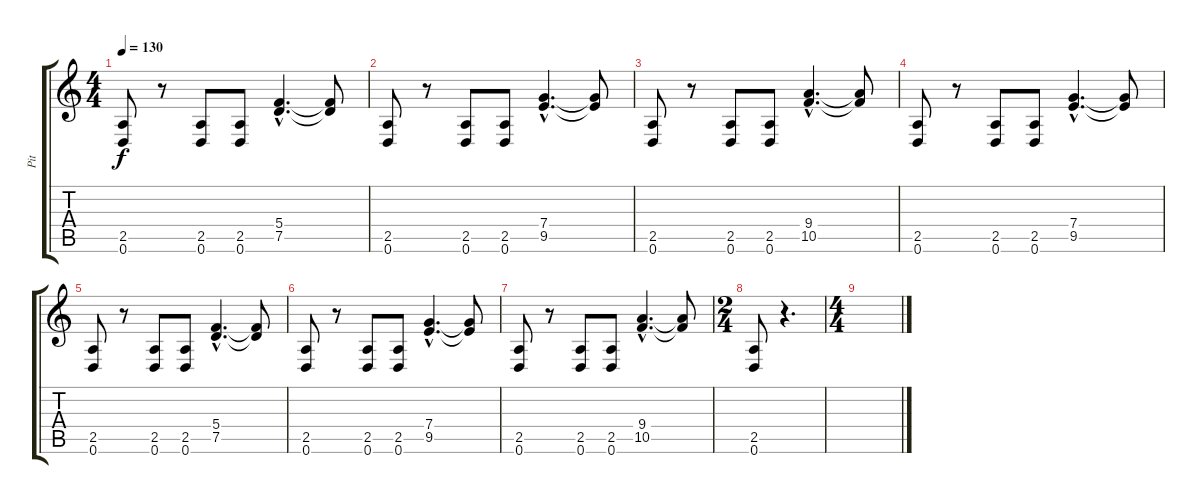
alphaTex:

\track ("Pit" "Pit") {instrument distortionguitar}
\staff {score tabs}
\tuning (D4 A3 F3 C3 G2 D2) {hide}
\ts (4 4)
\tempo 130
\clef g2
\ks c
(2.5 0.6).8{dy f} r.8 (2.5 0.6).8 (2.5 0.6).8 (5.4{hac} 7.5{hac}).4{d} (5.4{t} 7.5{t}).8 |
(2.5 0.6).8 r.8 (2.5 0.6).8 (2.5 0.6).8 (7.4{hac} 9.5{hac}).4{d} (7.4{t} 9.5{t}).8 |
(2.5 0.6).8 r.8 (2.5 0.6).8 (2.5 0.6).8 (9.4{hac} 10.5{hac}).4{d} (9.4{t} 10.5{t}).8 |
(2.5 0.6).8 r.8 (2.5 0.6).8 (2.5 0.6).8 (7.4{hac} 9.5{hac}).4{d} (7.4{t} 9.5{t}).8 |
(2.5 0.6).8 r.8 (2.5 0.6).8 (2.5 0.6).8 (5.4{hac} 7.5{hac}).4{d} (5.4{t} 7.5{t}).8 |
(2.5 0.6).8 r.8 (2.5 0.6).8 (2.5 0.6).8 (7.4{hac} 9.5{hac}).4{d} (7.4{t} 9.5{t}).8 |
(2.5 0.6).8 r.8 (2.5 0.6).8 (2.5 0.6).8 (9.4{hac} 10.5{hac}).4{d} (9.4{t} 10.5{t}).8 |
\ts (2 4)
(2.5 0.6).8 r.4{d} |
\ts (4 4)
